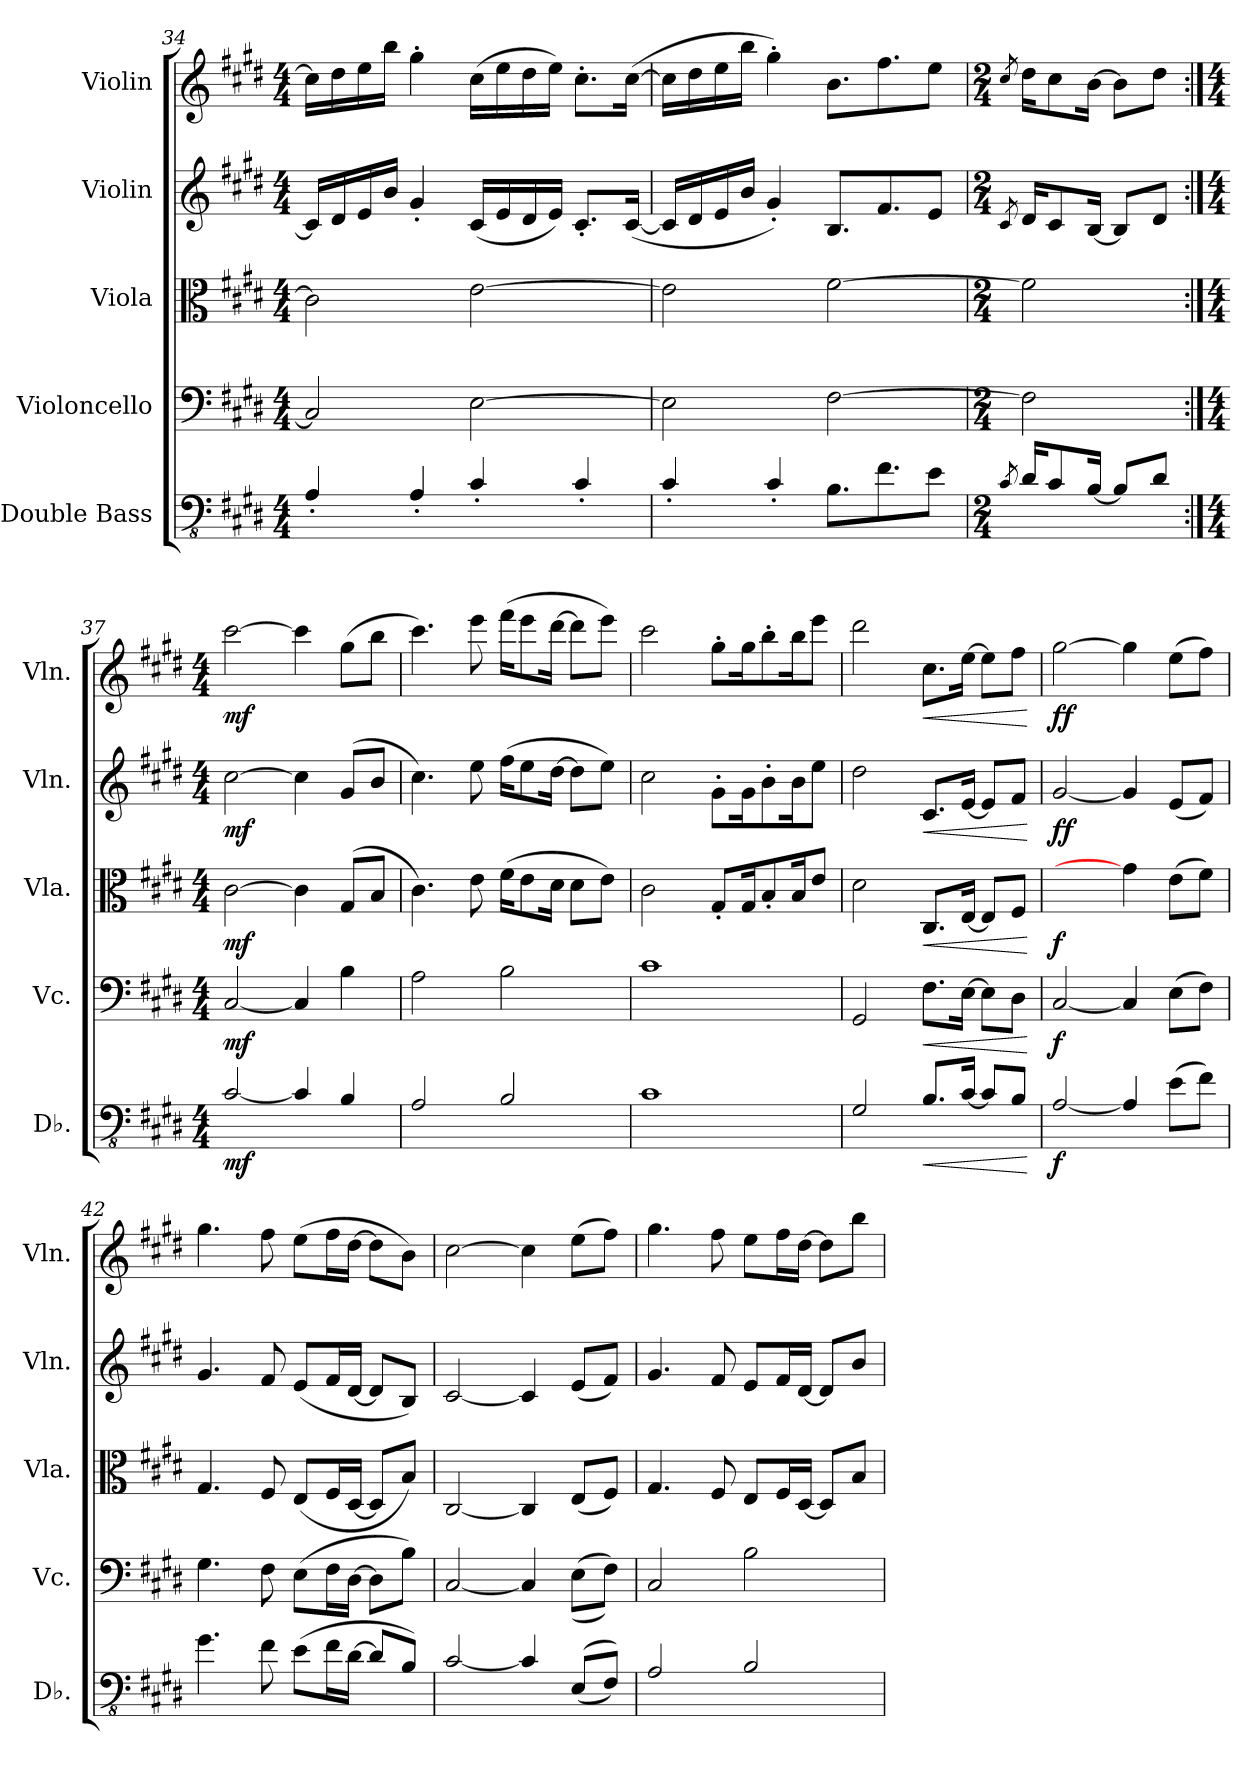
**kern	**dynam	**kern	**dynam	**kern	**dynam	**kern	**dynam	**kern	**dynam
*part5	*part5	*part4	*part4	*part3	*part3	*part2	*part2	*part1	*part1
*staff5	*staff5	*staff4	*staff4	*staff3	*staff3	*staff2	*staff2	*staff1	*staff1
*I"Double Bass	*	*I"Violoncello	*	*I"Viola	*	*I"Violin	*	*I"Violin	*
*I'Db.	*	*I'Vc.	*	*I'Vla.	*	*I'Vln.	*	*I'Vln.	*
*clefFv4	*	*clefF4	*	*clefC3	*	*clefG2	*	*clefG2	*
*ITrd7c12	*	*	*	*	*	*	*	*	*
*k[f#c#g#d#]	*	*k[f#c#g#d#]	*	*k[f#c#g#d#]	*	*k[f#c#g#d#]	*	*k[f#c#g#d#]	*
*M4/4	*	*M4/4	*	*M4/4	*	*M4/4	*	*M4/4	*
=34	=34	=34	=34	=34	=34	=34	=34	=34	=34
4AAA'/	.	2C#/]	.	2c#\]	.	16c#/LL]	.	16cc#\LL]	.
.	.	.	.	.	.	16d#/	.	16dd#\	.
.	.	.	.	.	.	16e/	.	16ee\	.
.	.	.	.	.	.	16b/JJ	.	16bb\JJ	.
4AAA'/	.	.	.	.	.	4g#'/	.	4gg#'\	.
4CC#'/	.	[2E\	.	[2e\	.	(16c#/LL	.	(16cc#\LL	.
.	.	.	.	.	.	16e/	.	16ee\	.
.	.	.	.	.	.	16d#/	.	16dd#\	.
.	.	.	.	.	.	16e/JJ)	.	16ee\JJ)	.
4CC#'/	.	.	.	.	.	8.c#'/L	.	8.cc#'\L	.
.	.	.	.	.	.	([16c#/Jk	.	([16cc#\Jk	.
=35	=35	=35	=35	=35	=35	=35	=35	=35	=35
4CC#'/	.	2E\]	.	2e\]	.	16c#/LL]	.	16cc#\LL]	.
.	.	.	.	.	.	16d#/	.	16dd#\	.
.	.	.	.	.	.	16e/	.	16ee\	.
.	.	.	.	.	.	16b/JJ	.	16bb\JJ	.
4CC#'/	.	.	.	.	.	4g#'/)	.	4gg#'\)	.
8.BBB\L	.	[2F#\	.	[2f#\	.	8.B/L	.	8.b\L	.
8.FF#\	.	.	.	.	.	8.f#/	.	8.ff#\	.
8EE\J	.	.	.	.	.	8e/J	.	8ee\J	.
=36	=36	=36	=36	=36	=36	=36	=36	=36	=36
*M2/4	*	*M2/4	*	*M2/4	*	*M2/4	*	*M2/4	*
8qCC#/	.	.	.	.	.	8qc#/	.	8qcc#/	.
16DD#/KL	.	2F#\]	.	2f#\]	.	16d#/KL	.	16dd#\KL	.
8CC#/	.	.	.	.	.	8c#/	.	8cc#\	.
[16BBB/Jk	.	.	.	.	.	[16B/Jk	.	[16b\Jk	.
8BBB/L]	.	.	.	.	.	8B/L]	.	8b\L]	.
8DD#/J	.	.	.	.	.	8d#/J	.	8dd#\J	.
!!LO:LB:g=z
=37:|!	=37:|!	=37:|!	=37:|!	=37:|!	=37:|!	=37:|!	=37:|!	=37:|!	=37:|!
*M4/4	*	*M4/4	*	*M4/4	*	*M4/4	*	*M4/4	*
!	!LO:DY:b	!	!LO:DY:b	!	!LO:DY:b	!	!LO:DY:b	!	!LO:DY:b
[2CC#/	mf	[2C#/	mf	[2c#\	mf	[2cc#\	mf	[2ccc#\	mf
4CC#/]	.	4C#/]	.	4c#\]	.	4cc#\]	.	4ccc#\]	.
4BBB/	.	4B\	.	(8G#/L	.	(8g#/L	.	(8gg#\L	.
.	.	.	.	8B/J	.	8b/J	.	8bb\J	.
=38	=38	=38	=38	=38	=38	=38	=38	=38	=38
2AAA/	.	2A\	.	4.c#\)	.	4.cc#\)	.	4.ccc#\)	.
.	.	.	.	8e\	.	8ee\	.	8eee\	.
2BBB/	.	2B\	.	(16f#\KL	.	(16ff#\KL	.	(16fff#\KL	.
.	.	.	.	8e\	.	8ee\	.	8eee\	.
.	.	.	.	16d#\Jk	.	[16dd#\Jk	.	[16ddd#\Jk	.
.	.	.	.	8d#\L	.	8dd#\L]	.	8ddd#\L]	.
.	.	.	.	8e\J)	.	8ee\J)	.	8eee\J)	.
=39	=39	=39	=39	=39	=39	=39	=39	=39	=39
1CC#	.	1c#	.	2c#\	.	2cc#\	.	2ccc#\	.
.	.	.	.	8G#'/L	.	8g#'\L	.	8gg#'\L	.
.	.	.	.	16G#/K	.	16g#\K	.	16gg#\K	.
.	.	.	.	8B'/	.	8b'\	.	8bb'\	.
.	.	.	.	16B/K	.	16b\K	.	16bb\K	.
.	.	.	.	8e/J	.	8ee\J	.	8eee\J	.
=40	=40	=40	=40	=40	=40	=40	=40	=40	=40
2GGG#/	.	2GG#/	.	2d#\	.	2dd#\	.	2ddd#\	.
!	!LO:HP:b	!	!LO:HP:b	!	!LO:HP:b	!	!LO:HP:b	!	!LO:HP:b
8.BBB/L	<	8.F#\L	<	8.C#/L	<	8.c#/L	<	8.cc#\L	<
[16CC#/Jk	.	[16E\Jk	.	[16E/Jk	.	[16e/Jk	.	[16ee\Jk	.
8CC#/L]	.	8E\L]	.	8E/L]	.	8e/L]	.	8ee\L]	.
8BBB/J	.	8D#\J	.	8F#/J	.	8f#/J	.	8ff#\J	.
.	[	.	[	.	[	.	[	.	[
=41	=41	=41	=41	=41	=41	=41	=41	=41	=41
!	!LO:DY:b	!	!LO:DY:b	!	!LO:DY:b	!	!LO:DY:b	!	!LO:DY:b
[2AAA/	f	[2C#/	f	[2g#\yy	f	[2g#/	ff	[2gg#\	ff
4AAA/]	.	4C#/]	.	4g#\]	.	4g#/]	.	4gg#\]	.
(8EE\L	.	(8E\L	.	(8e\L	.	(8e/L	.	(8ee\L	.
8FF#\J)	.	8F#\J)	.	8f#\J)	.	8f#/J)	.	8ff#\J)	.
!!LO:PB:g=z
=42	=42	=42	=42	=42	=42	=42	=42	=42	=42
4.GG#\	.	4.G#\	.	4.G#/	.	4.g#/	.	4.gg#\	.
8FF#\	.	8F#\	.	8F#/	.	8f#/	.	8ff#\	.
(8EE\L	.	(8E\L	.	(8E/L	.	(8e/L	.	(8ee\L	.
16FF#\L	.	16F#\L	.	16F#/L	.	16f#/L	.	16ff#\L	.
[16DD#\JJ	.	[16D#\JJ	.	[16D#/JJ	.	[16d#/JJ	.	[16dd#\JJ	.
8DD#/L]	.	8D#\L]	.	8D#/L]	.	8d#/L]	.	8dd#\L]	.
8BBB/J)	.	8B\J)	.	8B/J)	.	8B/J)	.	8b\J)	.
=43	=43	=43	=43	=43	=43	=43	=43	=43	=43
[2CC#/	.	[2C#/	.	[2C#/	.	[2c#/	.	[2cc#\	.
4CC#/]	.	4C#/]	.	4C#/]	.	4c#/]	.	4cc#\]	.
((8EEE/L	.	((8E\L	.	(8E/L	.	(8e/L	.	(8ee\L	.
8FFF#/J))	.	8F#\J))	.	8F#/J)	.	8f#/J)	.	8ff#\J)	.
=44	=44	=44	=44	=44	=44	=44	=44	=44	=44
2AAA/	.	2C#/	.	4.G#/	.	4.g#/	.	4.gg#\	.
.	.	.	.	8F#/	.	8f#/	.	8ff#\	.
2BBB/	.	2B\	.	8E/L	.	8e/L	.	8ee\L	.
.	.	.	.	16F#/L	.	16f#/L	.	16ff#\L	.
.	.	.	.	[16D#/JJ	.	[16d#/JJ	.	[16dd#\JJ	.
.	.	.	.	8D#/L]	.	8d#/L]	.	8dd#\L]	.
.	.	.	.	8B/J	.	8b/J	.	8bb\J	.
=	=	=	=	=	=	=	=	=	=
*-	*-	*-	*-	*-	*-	*-	*-	*-	*-
